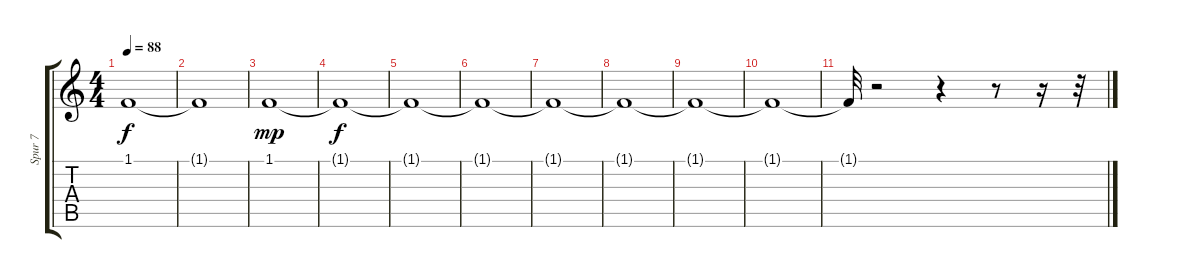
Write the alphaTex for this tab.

\track ("Spur 7" "Spur 7") {instrument fx6goblins}
\staff {score tabs}
\tuning (E4 B3 G3 D3 A2 E2) {hide}
\ts (4 4)
\tempo 88
\clef g2
\ks c
1.1{t}.1{dy f} |
1.1{t}.1 |
1.1.1{dy mp} |
1.1{t}.1{dy f} |
1.1{t}.1 |
1.1{t}.1 |
1.1{t}.1 |
1.1{t}.1 |
1.1{t}.1 |
1.1{t}.1 |
1.1{t}.32 r.2 r.4 r.8 r.16 r.32
